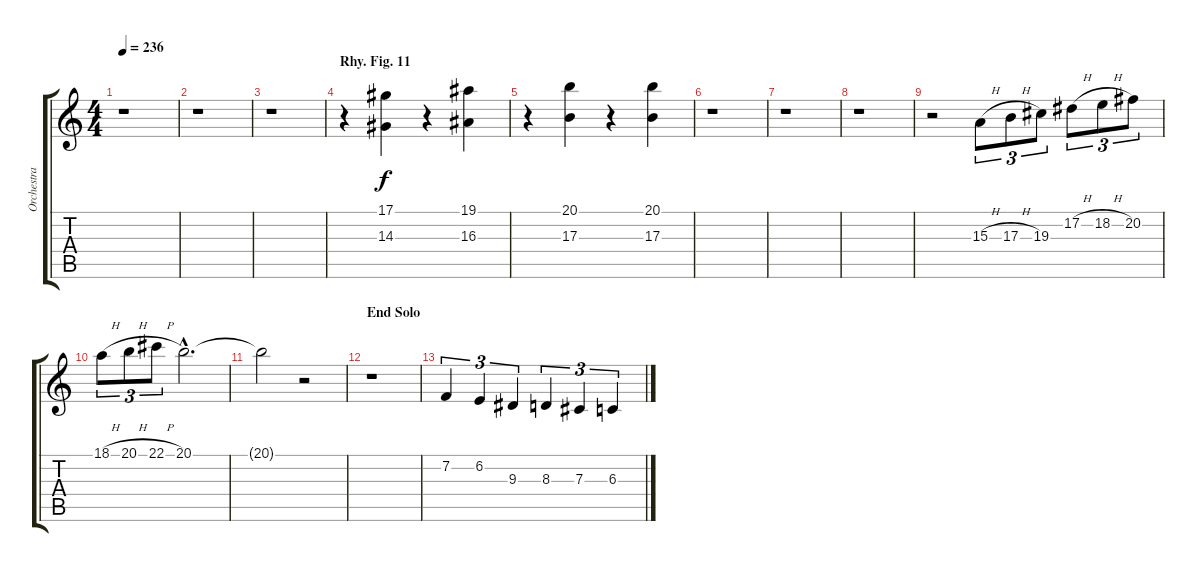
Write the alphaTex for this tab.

\track ("Orchestra" "Orchestra") {instrument stringensemble1}
\staff {score tabs}
\tuning (Eb4 Bb3 Gb3 Db3 Ab2 Eb2) {hide}
\ts (4 4)
\tempo 236
\clef g2
\ks c
r.1{dy f} |
r.1 |
r.1 |
\section ("" "Rhy. Fig. 11")
r.4 (17.1 14.3).4 r.4 (19.1 16.3).4 |
r.4 (20.1 17.3).4 r.4 (20.1 17.3).4 |
r.1 |
r.1 |
r.1 |
r.2 15.3{h}.8{tu (3 2)} 17.3{h}.8{tu (3 2)} 19.3.8{tu (3 2)} 17.2{h}.8{tu (3 2)} 18.2{h}.8{tu (3 2)} 20.2.8{tu (3 2)} |
18.1{h}.8{tu (3 2)} 20.1{h}.8{tu (3 2)} 22.1{h}.8{tu (3 2)} 20.1{hac}.2{d} |
20.1{t}.2 r.2 |
\section ("" "End Solo")
r.1 |
7.2.4{tu (3 2)} 6.2.4{tu (3 2)} 9.3.4{tu (3 2)} 8.3.4{tu (3 2)} 7.3.4{tu (3 2)} 6.3.4{tu (3 2)}
